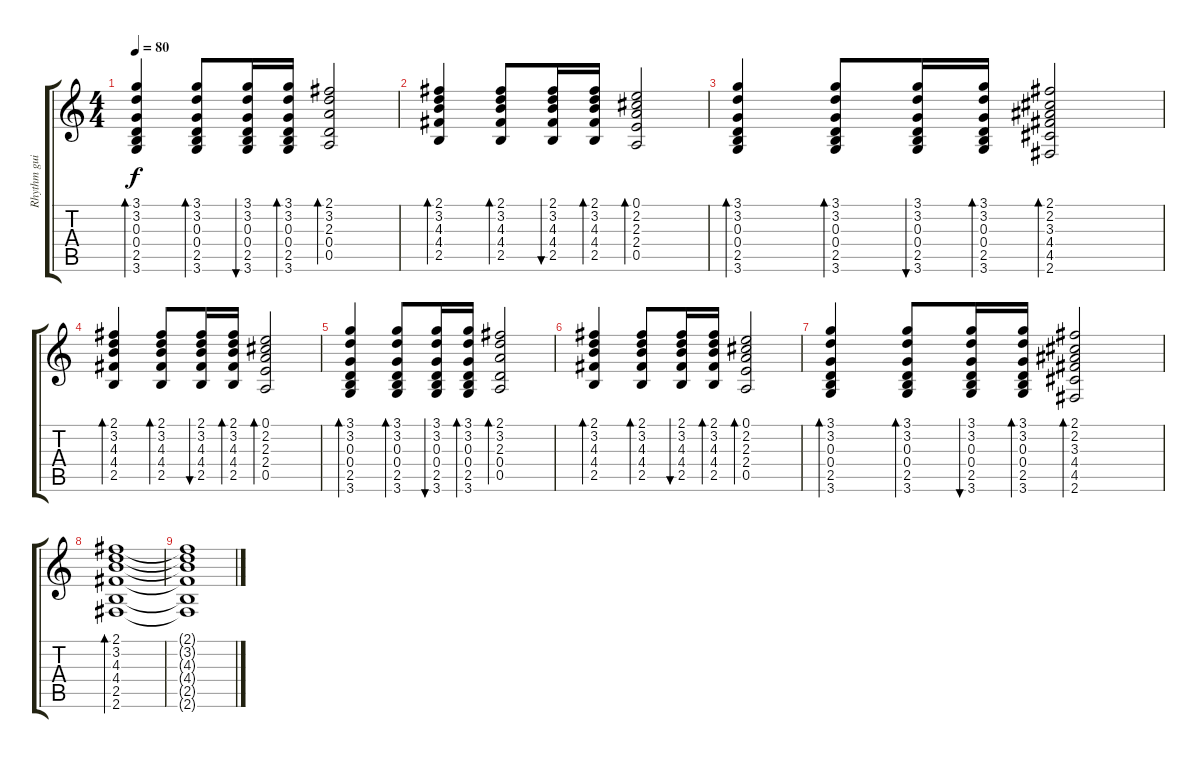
\track ("Rhythm guitar 1" "Rhythm gui") {instrument acousticguitarsteel}
\staff {score tabs}
\tuning (E4 B3 G3 D3 A2 E2) {hide}
\ts (4 4)
\tempo 80
\clef g2
\ks c
(3.1 3.2 0.3 0.4 2.5 3.6).4{bd 60 dy f} (3.1 3.2 0.3 0.4 2.5 3.6).8{bd 60} (3.1 3.2 0.3 0.4 2.5 3.6).16{bu 60} (3.1 3.2 0.3 0.4 2.5 3.6).16{bd 60} (2.1 3.2 2.3 0.4 0.5).2{bd 60} |
(2.1 3.2 4.3 4.4 2.5).4{bd 60} (2.1 3.2 4.3 4.4 2.5).8{bd 60} (2.1 3.2 4.3 4.4 2.5).16{bu 60} (2.1 3.2 4.3 4.4 2.5).16{bd 60} (0.1 2.2 2.3 2.4 0.5).2{bd 60} |
(3.1 3.2 0.3 0.4 2.5 3.6).4{bd 60} (3.1 3.2 0.3 0.4 2.5 3.6).8{bd 60} (3.1 3.2 0.3 0.4 2.5 3.6).16{bu 60} (3.1 3.2 0.3 0.4 2.5 3.6).16{bd 60} (2.1 2.2 3.3 4.4 4.5 2.6).2{bd 60} |
(2.1 3.2 4.3 4.4 2.5).4{bd 60} (2.1 3.2 4.3 4.4 2.5).8{bd 60} (2.1 3.2 4.3 4.4 2.5).16{bu 60} (2.1 3.2 4.3 4.4 2.5).16{bd 60} (0.1 2.2 2.3 2.4 0.5).2{bd 60} |
(3.1 3.2 0.3 0.4 2.5 3.6).4{bd 60} (3.1 3.2 0.3 0.4 2.5 3.6).8{bd 60} (3.1 3.2 0.3 0.4 2.5 3.6).16{bu 60} (3.1 3.2 0.3 0.4 2.5 3.6).16{bd 60} (2.1 3.2 2.3 0.4 0.5).2{bd 60} |
(2.1 3.2 4.3 4.4 2.5).4{bd 60} (2.1 3.2 4.3 4.4 2.5).8{bd 60} (2.1 3.2 4.3 4.4 2.5).16{bu 60} (2.1 3.2 4.3 4.4 2.5).16{bd 60} (0.1 2.2 2.3 2.4 0.5).2{bd 60} |
(3.1 3.2 0.3 0.4 2.5 3.6).4{bd 60} (3.1 3.2 0.3 0.4 2.5 3.6).8{bd 60} (3.1 3.2 0.3 0.4 2.5 3.6).16{bu 60} (3.1 3.2 0.3 0.4 2.5 3.6).16{bd 60} (2.1 2.2 3.3 4.4 4.5 2.6).2{bd 60} |
(2.1 3.2 4.3 4.4 2.5 2.6).1{bd 60} |
(2.1{t} 3.2{t} 4.3{t} 4.4{t} 2.5{t} 2.6{t}).1
